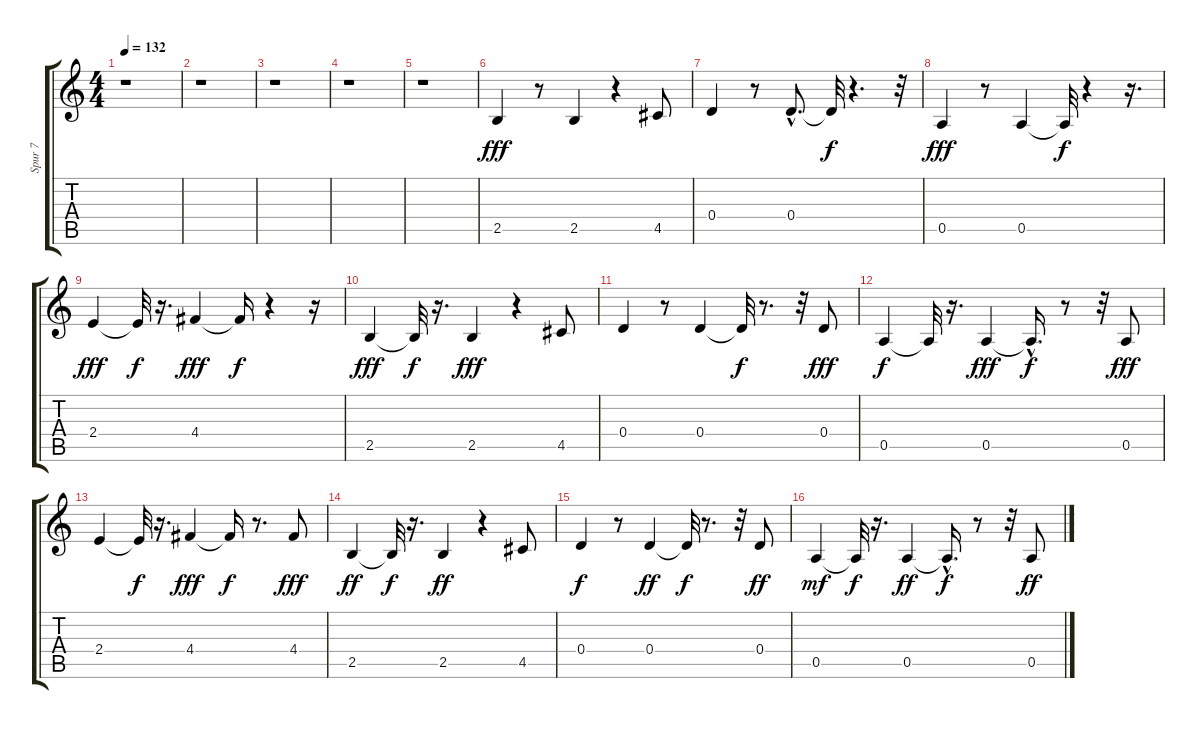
\track ("Spur 7" "Spur 7") {instrument distortionguitar}
\staff {score tabs}
\tuning (E4 B3 G3 D3 A2 E2) {hide}
\ts (4 4)
\tempo 132
\clef g2
\ks c
r.1{dy fff instrument distortionguitar} |
r.1 |
r.1 |
r.1 |
r.1 |
2.5.4 r.8 2.5.4 r.4 4.5.8 |
0.4.4 r.8 0.4{hac}.8{d} 0.4{t}.32{dy f} r.4{d} r.32 |
0.5.4{dy fff} r.8 0.5.4 0.5{t}.32{dy f} r.4 r.16{d} |
2.4.4{dy fff} 2.4{t}.32{dy f} r.16{d} 4.4.4{dy fff} 4.4{t}.16{dy f} r.4 r.16 |
2.5.4{dy fff} 2.5{t}.32{dy f} r.16{d} 2.5.4{dy fff} r.4 4.5.8 |
0.4.4 r.8 0.4.4 0.4{t}.32{dy f} r.8{d} r.32 0.4.8{dy fff} |
0.5.4{dy f} 0.5{t}.32 r.16{d} 0.5.4{dy fff} 0.5{hac t}.16{d dy f} r.8 r.32 0.5.8{dy fff} |
2.4.4 2.4{t}.32{dy f} r.16{d} 4.4.4{dy fff} 4.4{t}.16{dy f} r.8{d} 4.4.8{dy fff} |
2.5.4{dy ff} 2.5{t}.32{dy f} r.16{d} 2.5.4{dy ff} r.4 4.5.8 |
0.4.4{dy f} r.8 0.4.4{dy ff} 0.4{t}.32{dy f} r.8{d} r.32 0.4.8{dy ff} |
0.5.4{dy mf} 0.5{t}.32{dy f} r.16{d} 0.5.4{dy ff} 0.5{hac t}.16{d dy f} r.8 r.32 0.5.8{dy ff}
